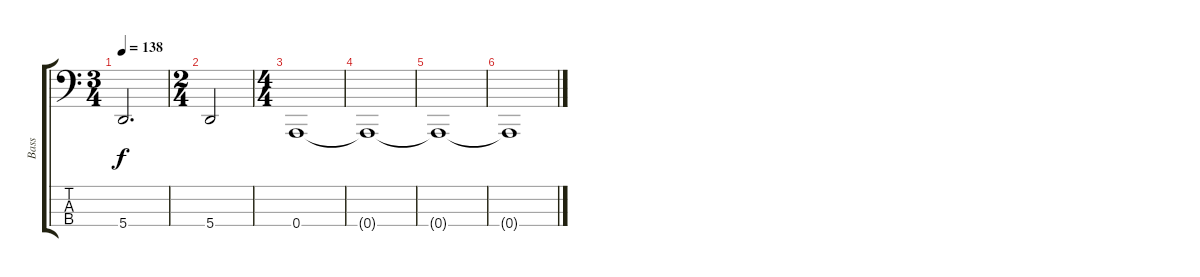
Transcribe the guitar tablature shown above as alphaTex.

\track ("Bass" "Bass") {instrument slapbass2}
\staff {score tabs}
\tuning (G2 D2 A1 A0) {hide}
\ts (3 4)
\tempo 138
\clef f4
\ks c
5.4.2{d dy f} |
\ts (2 4)
5.4.2 |
\ts (4 4)
0.4.1 |
0.4{t}.1 |
0.4{t}.1 |
0.4{t}.1
